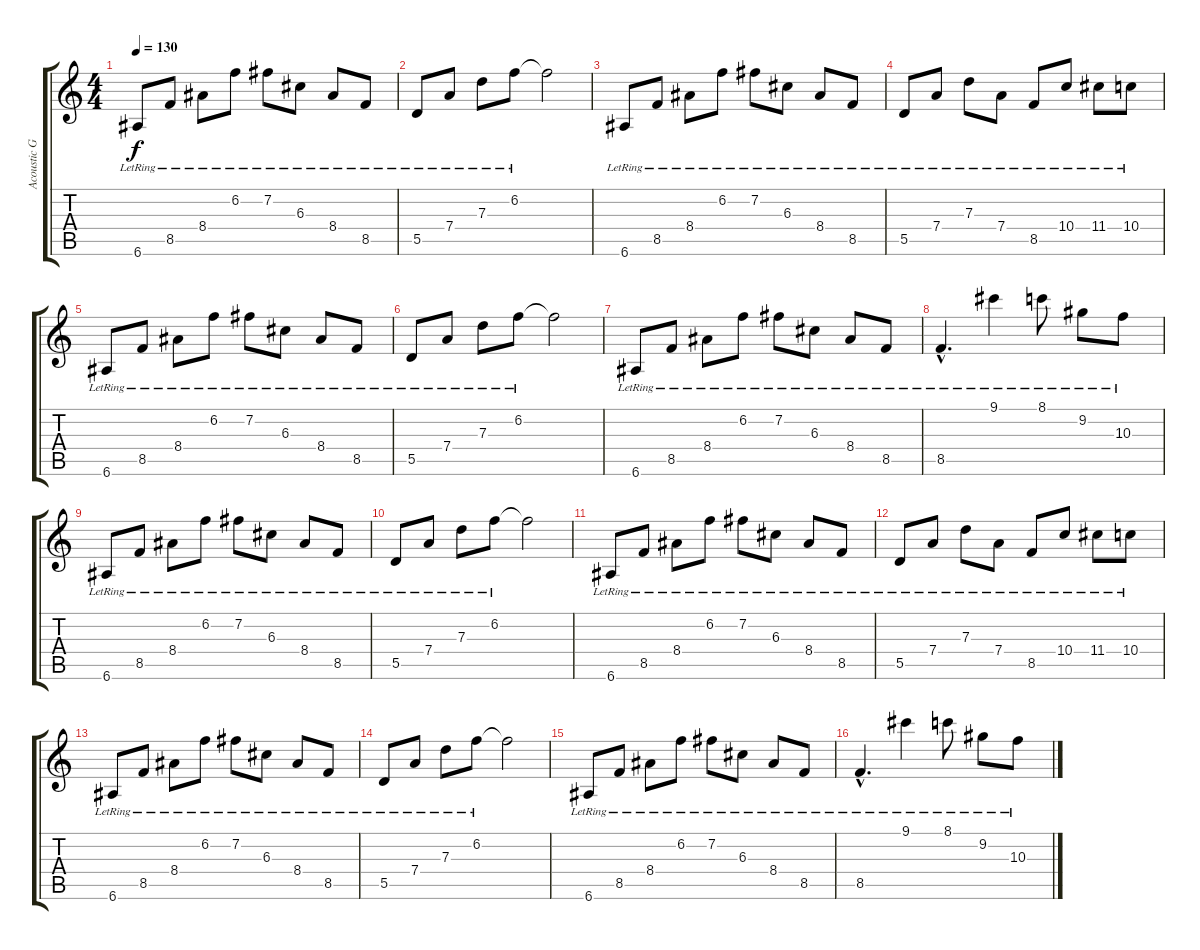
\track ("Acoustic Guitar II" "Acoustic G") {instrument acousticguitarsteel}
\staff {score tabs}
\tuning (E4 B3 G3 D3 A2 E2) {hide}
\ts (4 4)
\tempo 130
\clef g2
\ks c
6.6{lr}.8{dy f volume 8} 8.5{lr}.8 8.4{lr}.8 6.2{lr}.8 7.2{lr}.8 6.3{lr}.8 8.4{lr}.8 8.5{lr}.8 |
5.5{lr}.8 7.4{lr}.8 7.3{lr}.8 6.2{lr}.8 6.2{t}.2 |
6.6{lr}.8 8.5{lr}.8 8.4{lr}.8 6.2{lr}.8 7.2{lr}.8 6.3{lr}.8 8.4{lr}.8 8.5{lr}.8 |
5.5{lr}.8 7.4{lr}.8 7.3{lr}.8 7.4{lr}.8 8.5{lr}.8 10.4{lr}.8 11.4{lr}.8 10.4{lr}.8 |
6.6{lr}.8 8.5{lr}.8 8.4{lr}.8 6.2{lr}.8 7.2{lr}.8 6.3{lr}.8 8.4{lr}.8 8.5{lr}.8 |
5.5{lr}.8 7.4{lr}.8 7.3{lr}.8 6.2{lr}.8 6.2{t}.2 |
6.6{lr}.8 8.5{lr}.8 8.4{lr}.8 6.2{lr}.8 7.2{lr}.8 6.3{lr}.8 8.4{lr}.8 8.5{lr}.8 |
8.5{hac lr}.4{d} 9.1{lr}.4 8.1{lr}.8 9.2{lr}.8 10.3{lr}.8 |
6.6{lr}.8{volume 11} 8.5{lr}.8 8.4{lr}.8 6.2{lr}.8 7.2{lr}.8 6.3{lr}.8 8.4{lr}.8 8.5{lr}.8 |
5.5{lr}.8 7.4{lr}.8 7.3{lr}.8 6.2{lr}.8 6.2{t}.2 |
6.6{lr}.8 8.5{lr}.8 8.4{lr}.8 6.2{lr}.8 7.2{lr}.8 6.3{lr}.8 8.4{lr}.8 8.5{lr}.8 |
5.5{lr}.8 7.4{lr}.8 7.3{lr}.8 7.4{lr}.8 8.5{lr}.8 10.4{lr}.8 11.4{lr}.8 10.4{lr}.8 |
6.6{lr}.8 8.5{lr}.8 8.4{lr}.8 6.2{lr}.8 7.2{lr}.8 6.3{lr}.8 8.4{lr}.8 8.5{lr}.8 |
5.5{lr}.8 7.4{lr}.8 7.3{lr}.8 6.2{lr}.8 6.2{t}.2 |
6.6{lr}.8 8.5{lr}.8 8.4{lr}.8 6.2{lr}.8 7.2{lr}.8 6.3{lr}.8 8.4{lr}.8 8.5{lr}.8 |
8.5{hac lr}.4{d} 9.1{lr}.4 8.1{lr}.8 9.2{lr}.8 10.3{lr}.8
